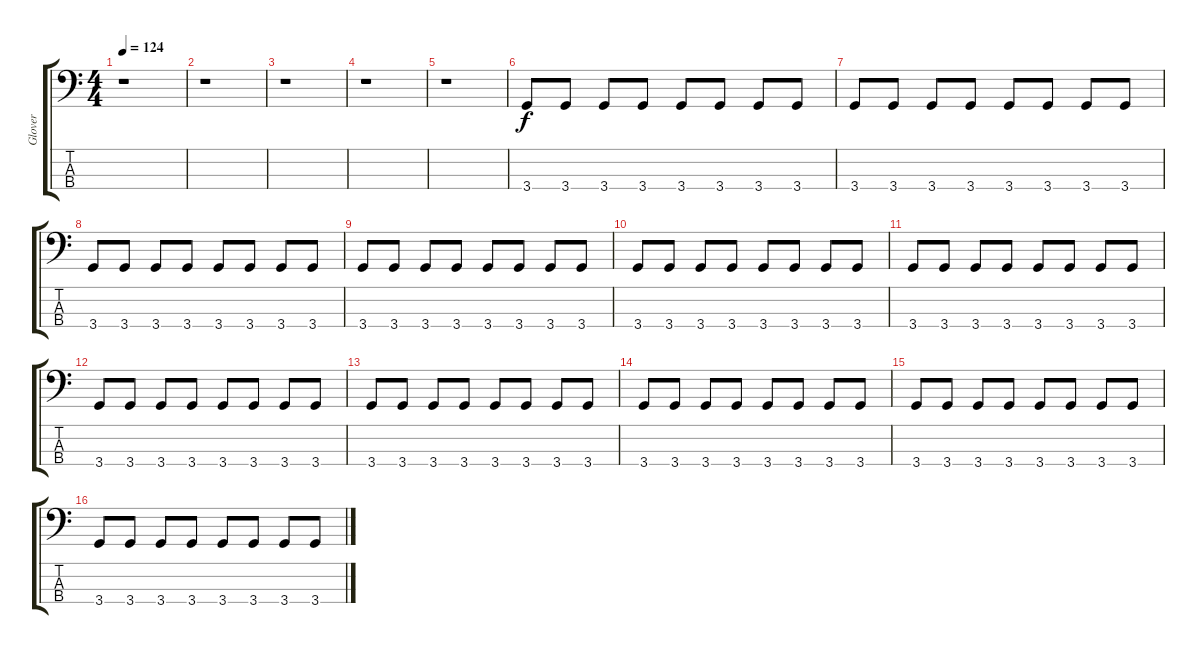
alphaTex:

\track ("Glover" "Glover") {instrument electricbassfinger}
\staff {score tabs}
\tuning (G2 D2 A1 E1) {hide}
\ts (4 4)
\tempo 124
\clef f4
\ks c
r.1{dy f instrument electricbassfinger} |
r.1 |
r.1 |
r.1 |
r.1 |
3.4.8 3.4.8 3.4.8 3.4.8 3.4.8 3.4.8 3.4.8 3.4.8 |
3.4.8 3.4.8 3.4.8 3.4.8 3.4.8 3.4.8 3.4.8 3.4.8 |
3.4.8 3.4.8 3.4.8 3.4.8 3.4.8 3.4.8 3.4.8 3.4.8 |
3.4.8 3.4.8 3.4.8 3.4.8 3.4.8 3.4.8 3.4.8 3.4.8 |
3.4.8 3.4.8 3.4.8 3.4.8 3.4.8 3.4.8 3.4.8 3.4.8 |
3.4.8 3.4.8 3.4.8 3.4.8 3.4.8 3.4.8 3.4.8 3.4.8 |
3.4.8 3.4.8 3.4.8 3.4.8 3.4.8 3.4.8 3.4.8 3.4.8 |
3.4.8 3.4.8 3.4.8 3.4.8 3.4.8 3.4.8 3.4.8 3.4.8 |
3.4.8 3.4.8 3.4.8 3.4.8 3.4.8 3.4.8 3.4.8 3.4.8 |
3.4.8 3.4.8 3.4.8 3.4.8 3.4.8 3.4.8 3.4.8 3.4.8 |
3.4.8 3.4.8 3.4.8 3.4.8 3.4.8 3.4.8 3.4.8 3.4.8
